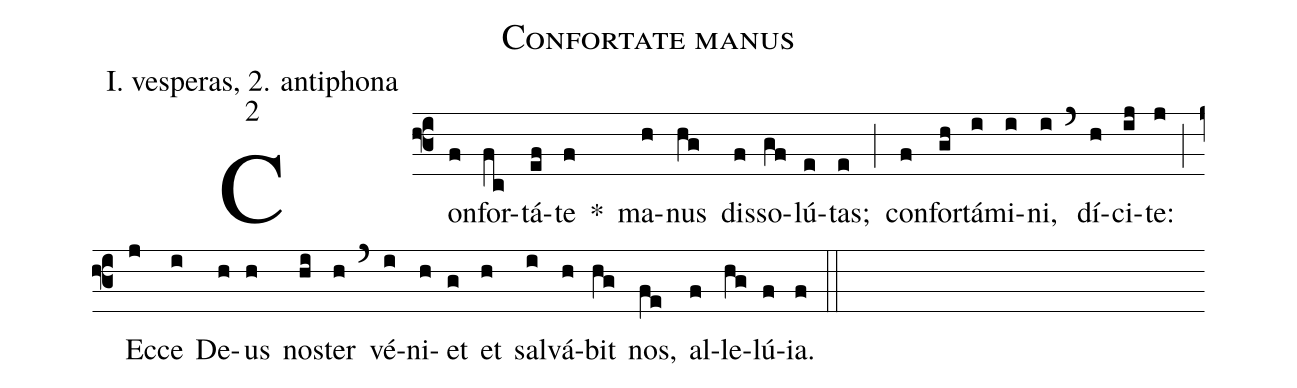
name: Confortate manus;
office-part: I. vesperas, 2. antiphona;
mode: 2;
%%
(f3)
Con(f)for(fc)tá(ef)te(f) *()
ma(h)nus(hg) dis(f)so(gf)lú(e)tas;(e) (;)
con(f)for(gh)tá(i)mi(i)ni,(i) (`)
dí(h)ci(ij)te:(j) (;)
Ec(j)ce(i) De(h)us(h) nos(hi)ter(h) (`)
vé(i)ni(h)et(g) et(h) sal(i)vá(h)bit(hg) nos,(fe) al(f)le(hg)lú(f)ia.(f) (::)
